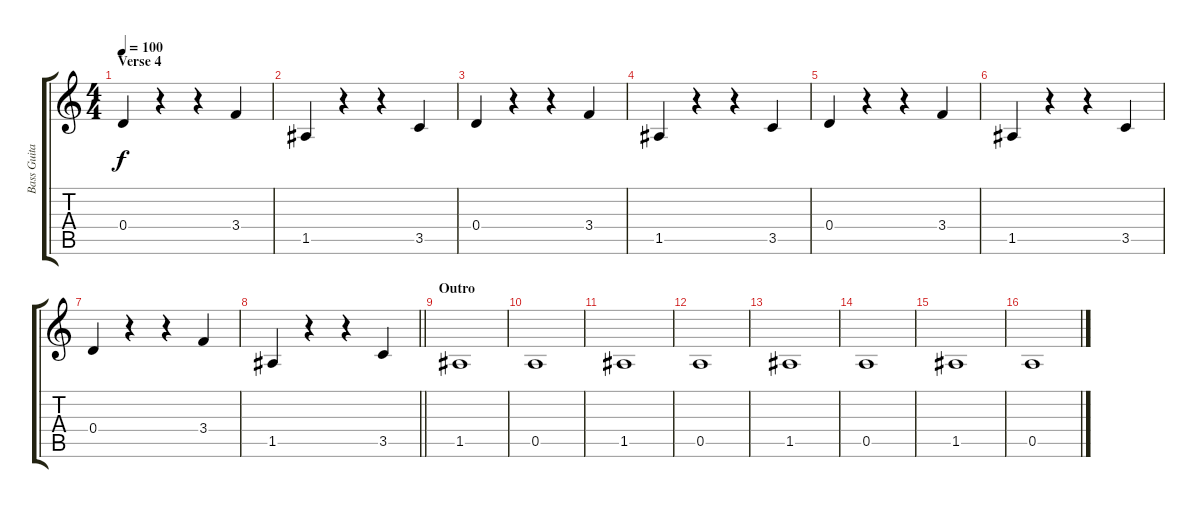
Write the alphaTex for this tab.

\track ("Bass Guitar" "Bass Guita") {instrument acousticbass}
\staff {score tabs}
\tuning (E4 B3 G3 D3 A2 E2) {hide}
\ts (4 4)
\section ("" "Verse 4")
\tempo 100
\clef g2
\ks c
0.4.4{dy f} r.4 r.4 3.4.4 |
1.5.4 r.4 r.4 3.5.4 |
0.4.4 r.4 r.4 3.4.4 |
1.5.4 r.4 r.4 3.5.4 |
0.4.4 r.4 r.4 3.4.4 |
1.5.4 r.4 r.4 3.5.4 |
0.4.4 r.4 r.4 3.4.4 |
\barLineRight lightlight
1.5.4 r.4 r.4 3.5.4 |
\section ("" "Outro")
1.5.1 |
0.5.1 |
1.5.1 |
0.5.1 |
1.5.1 |
0.5.1 |
1.5.1 |
0.5.1
